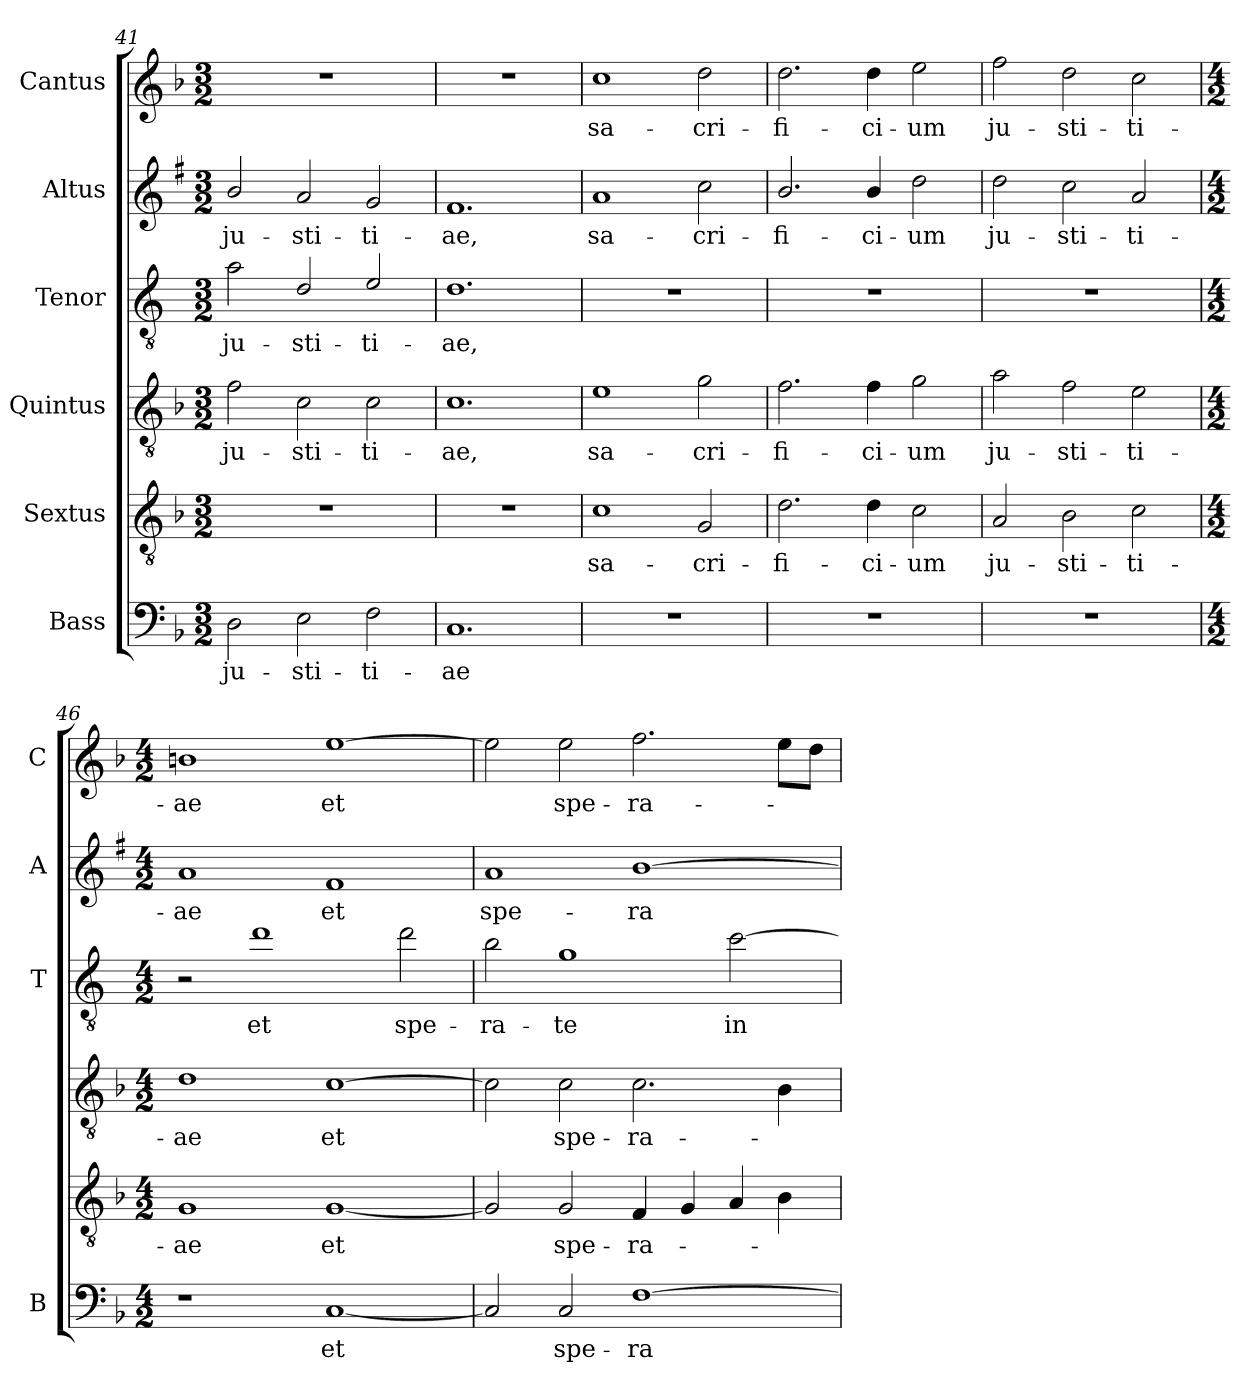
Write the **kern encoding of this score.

**kern	**text	**kern	**text	**kern	**text	**kern	**text	**kern	**text	**kern	**text
*part6	*part6	*part5	*part5	*part4	*part4	*part3	*part3	*part2	*part2	*part1	*part1
*staff6	*staff6	*staff5	*staff5	*staff4	*staff4	*staff3	*staff3	*staff2	*staff2	*staff1	*staff1
*I"Bass	*	*I"Sextus	*	*I"Quintus	*	*I"Tenor	*	*I"Altus	*	*I"Cantus	*
*I'B	*	*	*	*	*	*I'T	*	*I'A	*	*I'C	*
*clefF4	*	*clefGv2	*	*clefGv2	*	*clefGv2	*	*clefG2	*	*clefG2	*
*	*	*	*	*	*	*ITrd4c7	*	*ITrd1c2	*	*	*
*k[b-]	*	*k[b-]	*	*k[b-]	*	*k[b-]	*	*k[b-]	*	*k[b-]	*
*F:	*	*F:	*	*F:	*	*F:	*	*F:	*	*F:	*
*M3/2	*	*M3/2	*	*M3/2	*	*M3/2	*	*M3/2	*	*M3/2	*
=41	=41	=41	=41	=41	=41	=41	=41	=41	=41	=41	=41
!	!LO:LY:b	!	!	!	!LO:LY:b	!	!LO:LY:b	!	!LO:LY:b	!	!
2D\	ju-	1.r	.	2f\	ju-	2d\	ju-	2a/	ju-	1.r	.
!	!LO:LY:b	!	!	!	!LO:LY:b	!	!LO:LY:b	!	!LO:LY:b	!	!
2E\	-sti-	.	.	2c\	-sti-	2G/	-sti-	2g/	-sti-	.	.
!	!LO:LY:b	!	!	!	!LO:LY:b	!	!LO:LY:b	!	!LO:LY:b	!	!
2F\	-ti-	.	.	2c\	-ti-	2A/	-ti-	2f/	-ti-	.	.
=42	=42	=42	=42	=42	=42	=42	=42	=42	=42	=42	=42
!	!LO:LY:b	!	!	!	!LO:LY:b	!	!LO:LY:b	!	!LO:LY:b	!	!
1.C	-ae	1.r	.	1.c	-ae,	1.G	-ae,	1.e	-ae,	1.r	.
!!LO:PB:g=z
=43	=43	=43	=43	=43	=43	=43	=43	=43	=43	=43	=43
!	!	!	!LO:LY:b	!	!LO:LY:b	!	!	!	!LO:LY:b	!	!LO:LY:b
1.r	.	1c	sa-	1e	sa-	1.r	.	1g	sa-	1cc	sa-
!	!	!	!LO:LY:b	!	!LO:LY:b	!	!	!	!LO:LY:b	!	!LO:LY:b
.	.	2G/	-cri-	2g\	-cri-	.	.	2b-\	-cri-	2dd\	-cri-
=44	=44	=44	=44	=44	=44	=44	=44	=44	=44	=44	=44
!	!	!	!LO:LY:b	!	!LO:LY:b	!	!	!	!LO:LY:b	!	!LO:LY:b
1.r	.	2.d\	-fi-	2.f\	-fi-	1.r	.	2.a/	-fi-	2.dd\	-fi-
!	!	!	!LO:LY:b	!	!LO:LY:b	!	!	!	!LO:LY:b	!	!LO:LY:b
.	.	4d\	-ci-	4f\	-ci-	.	.	4a/	-ci-	4dd\	-ci-
!	!	!	!LO:LY:b	!	!LO:LY:b	!	!	!	!LO:LY:b	!	!LO:LY:b
.	.	2c\	-um	2g\	-um	.	.	2cc\	-um	2ee\	-um
=45	=45	=45	=45	=45	=45	=45	=45	=45	=45	=45	=45
!	!	!	!LO:LY:b	!	!LO:LY:b	!	!	!	!LO:LY:b	!	!LO:LY:b
1.r	.	2A/	ju-	2a\	ju-	1.r	.	2cc\	ju-	2ff\	ju-
!	!	!	!LO:LY:b	!	!LO:LY:b	!	!	!	!LO:LY:b	!	!LO:LY:b
.	.	2B-\	-sti-	2f\	-sti-	.	.	2b-\	-sti-	2dd\	-sti-
!	!	!	!LO:LY:b	!	!LO:LY:b	!	!	!	!LO:LY:b	!	!LO:LY:b
.	.	2c\	-ti-	2e\	-ti-	.	.	2g/	-ti-	2cc\	-ti-
=46	=46	=46	=46	=46	=46	=46	=46	=46	=46	=46	=46
*M4/2	*	*M4/2	*	*M4/2	*	*M4/2	*	*M4/2	*	*M4/2	*
!	!	!	!LO:LY:b	!	!LO:LY:b	!	!	!	!LO:LY:b	!	!LO:LY:b
1r	.	1G	-ae	1d	-ae	2r	.	1g	-ae	1bn	-ae
!	!	!	!	!	!	!	!LO:LY:b	!	!	!	!
.	.	.	.	.	.	1g	et	.	.	.	.
!	!LO:LY:b	!	!LO:LY:b	!	!LO:LY:b	!	!	!	!LO:LY:b	!	!LO:LY:b
[1C	et	[1G	et	[1c	et	.	.	1e	et	[1ee	et
!	!	!	!	!	!	!	!LO:LY:b	!	!	!	!
.	.	.	.	.	.	2g\	spe-	.	.	.	.
=47	=47	=47	=47	=47	=47	=47	=47	=47	=47	=47	=47
!	!	!	!	!	!	!	!LO:LY:b	!	!LO:LY:b	!	!
2C/]	.	2G/]	.	2c\]	.	2e\	-ra-	1g	spe-	2ee\]	.
!	!LO:LY:b	!	!LO:LY:b	!	!LO:LY:b	!	!LO:LY:b	!	!	!	!LO:LY:b
2C/	spe-	2G/	spe-	2c\	spe-	1c	-te	.	.	2ee\	spe-
!	!LO:LY:b	!	!LO:LY:b	!	!LO:LY:b	!	!	!	!LO:LY:b	!	!LO:LY:b
[1F	-ra-	4F/	-ra-	2.c\	-ra-	.	.	[1a	-ra-	2.ff\	-ra-
.	.	4G/	.	.	.	.	.	.	.	.	.
!	!	!	!	!	!	!	!LO:LY:b	!	!	!	!
.	.	4A/	.	.	.	[2f\	in	.	.	.	.
.	.	4B-\	.	4B-\	.	.	.	.	.	8ee\L	.
.	.	.	.	.	.	.	.	.	.	8dd\J	.
=	=	=	=	=	=	=	=	=	=	=	=
*-	*-	*-	*-	*-	*-	*-	*-	*-	*-	*-	*-
